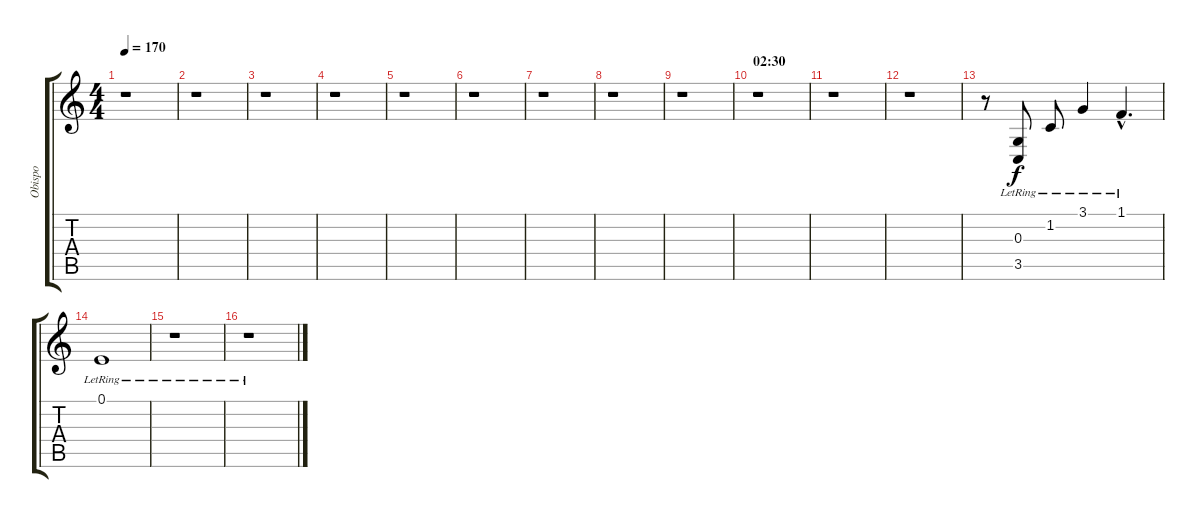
\track ("Obispo" "Obispo") {instrument acousticgrandpiano}
\staff {score tabs}
\tuning (E4 B3 G3 D3 A2 E2) {hide}
\ts (4 4)
\tempo 170
\clef g2
\ks c
r.1{dy f} |
r.1 |
r.1 |
r.1 |
r.1 |
r.1 |
r.1 |
r.1 |
r.1 |
\section ("" "02:30")
r.1 |
r.1 |
r.1 |
r.8 (0.3{lr} 3.5{lr}).8 1.2{lr}.8 3.1{lr}.4 1.1{hac lr}.4{d} |
0.1{lr}.1 |
r.1 |
r.1
